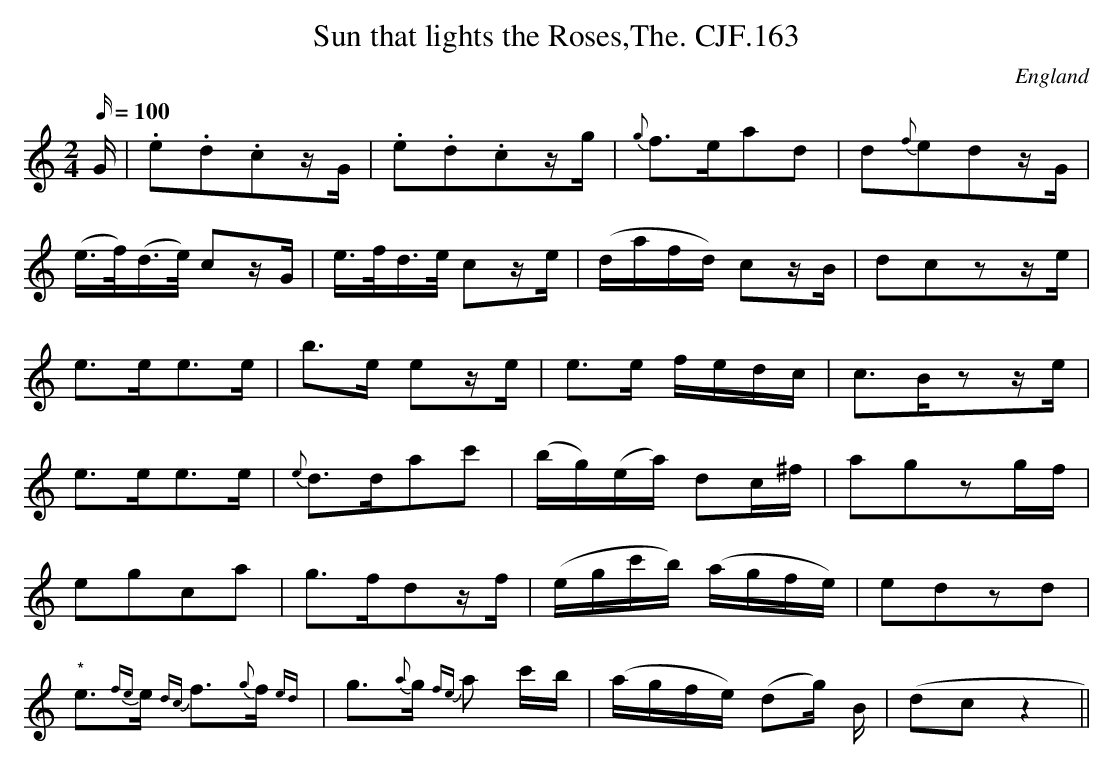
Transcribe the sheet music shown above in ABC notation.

X:1
T:Sun that lights the Roses,The. CJF.163
M:2/4
L:1/16
Q:100
O:England
K:C
G|.e2.d2.c2zG|.e2.d2.c2zg|{g}f3ea2d2|d2{f}e2d2zG|!\
(e>f)(d>e) c2zG|e>fd>e c2ze|
(dafd) c2zB|d2c2z2ze|!e3ee3e|b3e e2ze|e3e fedc|\
c3Bz2ze|!e3ee3e|
{e}d3dha2hc'2|(bg)(ea) d2c^f|a2hg2z2gf|!e2g2c2a2|\
g3fd2zf|(egc'b) (agfe)|e2d2z2d2|!
"*"e3{fe}e {dc}f3{g}f{ed}|g3{a}g{fe} a2 c'b|(agfe) (d2g) B|(d2c2z4||
